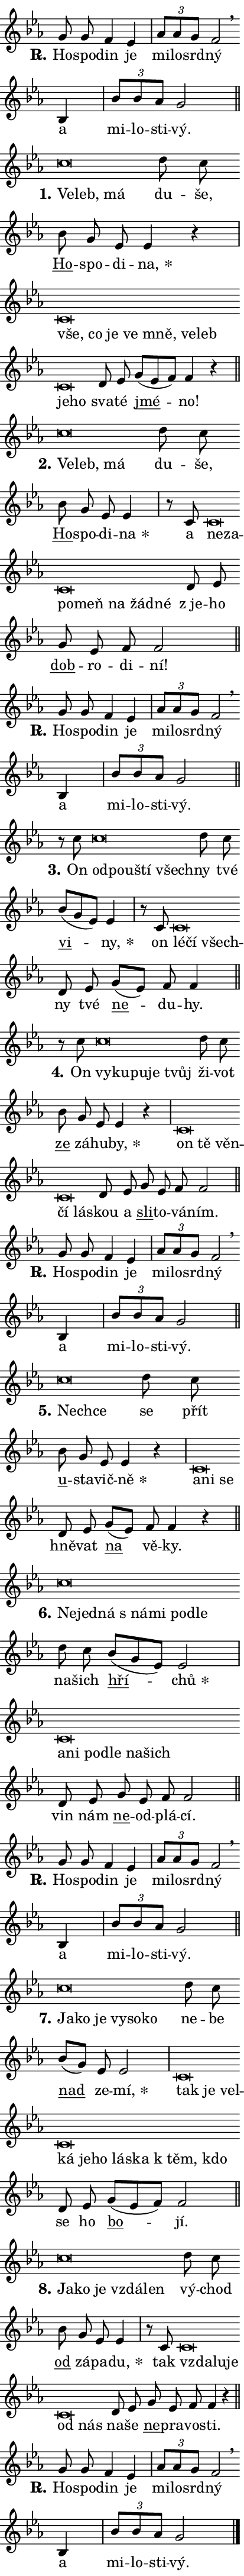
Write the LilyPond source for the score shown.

\version "2.24.0"
\header { tagline = "" }
\paper {
  indent = 0\cm
  top-margin = 0\cm
  right-margin = 0.13\cm % to fit lyric hyphens
  bottom-margin = 0\cm
  left-margin = 0\cm
  paper-width = 7\cm
  page-breaking = #ly:one-page-breaking
  system-system-spacing.basic-distance = #11
  score-system-spacing.basic-distance = #11
  ragged-last = ##f
}


%% Author: Thomas Morley
%% https://lists.gnu.org/archive/html/lilypond-user/2020-05/msg00002.html
#(define (line-position grob)
"Returns position of @var[grob} in current system:
   @code{'start}, if at first time-step
   @code{'end}, if at last time-step
   @code{'middle} otherwise
"
  (let* ((col (ly:item-get-column grob))
         (ln (ly:grob-object col 'left-neighbor))
         (rn (ly:grob-object col 'right-neighbor))
         (col-to-check-left (if (ly:grob? ln) ln col))
         (col-to-check-right (if (ly:grob? rn) rn col))
         (break-dir-left
           (and
             (ly:grob-property col-to-check-left 'non-musical #f)
             (ly:item-break-dir col-to-check-left)))
         (break-dir-right
           (and
             (ly:grob-property col-to-check-right 'non-musical #f)
             (ly:item-break-dir col-to-check-right))))
        (cond ((eqv? 1 break-dir-left) 'start)
              ((eqv? -1 break-dir-right) 'end)
              (else 'middle))))

#(define (tranparent-at-line-position vctor)
  (lambda (grob)
  "Relying on @code{line-position} select the relevant enry from @var{vctor}.
Used to determine transparency,"
    (case (line-position grob)
      ((end) (not (vector-ref vctor 0)))
      ((middle) (not (vector-ref vctor 1)))
      ((start) (not (vector-ref vctor 2))))))

noteHeadBreakVisibility =
#(define-music-function (break-visibility)(vector?)
"Makes @code{NoteHead}s transparent relying on @var{break-visibility}"
#{
  \override NoteHead.transparent =
    #(tranparent-at-line-position break-visibility)
#})

#(define delete-ledgers-for-transparent-note-heads
  (lambda (grob)
    "Reads whether a @code{NoteHead} is transparent.
If so this @code{NoteHead} is removed from @code{'note-heads} from
@var{grob}, which is supposed to be @code{LedgerLineSpanner}.
As a result ledgers are not printed for this @code{NoteHead}"
    (let* ((nhds-array (ly:grob-object grob 'note-heads))
           (nhds-list
             (if (ly:grob-array? nhds-array)
                 (ly:grob-array->list nhds-array)
                 '()))
           ;; Relies on the transparent-property being done before
           ;; Staff.LedgerLineSpanner.after-line-breaking is executed.
           ;; This is fragile ...
           (to-keep
             (remove
               (lambda (nhd)
                 (ly:grob-property nhd 'transparent #f))
               nhds-list)))
      ;; TODO find a better method to iterate over grob-arrays, similiar
      ;; to filter/remove etc for lists
      ;; For now rebuilt from scratch
      (set! (ly:grob-object grob 'note-heads)  '())
      (for-each
        (lambda (nhd)
          (ly:pointer-group-interface::add-grob grob 'note-heads nhd))
        to-keep))))

squashNotes = {
  \override NoteHead.X-extent = #'(-0.2 . 0.2)
  \override NoteHead.Y-extent = #'(-0.75 . 0)
  \override NoteHead.stencil =
    #(lambda (grob)
       (let ((pos (ly:grob-property grob 'staff-position)))
         (begin
           (if (< pos -7) (display "ERROR: Lower brevis then expected\n") (display "OK: Expected brevis position\n"))
           (if (<= pos -6) ly:text-interface::print ly:note-head::print))))
}
unSquashNotes = {
  \revert NoteHead.X-extent
  \revert NoteHead.Y-extent
  \revert NoteHead.stencil
}

hideNotes = \noteHeadBreakVisibility #begin-of-line-visible
unHideNotes = \noteHeadBreakVisibility #all-visible

% work-around for resetting accidentals
% https://lilypond.org/doc/v2.23/Documentation/notation/displaying-rhythms#unmetered-music
cadenzaMeasure = {
  \cadenzaOff
  \partial 1024 s1024
  \cadenzaOn
}

#(define-markup-command (accent layout props text) (markup?)
  "Underline accented syllable"
  (interpret-markup layout props
    #{\markup \override #'(offset . 4.3) \underline { #text }#}))

responsum = \markup \concat {
  "R" \hspace #-1.05 \path #0.1 #'((moveto 0 0.07) (lineto 0.9 0.8)) \hspace #0.05 "."
}

spaceSize = #0.6828661417322834 % exact space size for TeX Gyre Schola

\layout {
  \context {
    \Staff
    \remove "Time_signature_engraver"
    \override LedgerLineSpanner.after-line-breaking = #delete-ledgers-for-transparent-note-heads
  }
  \context {
    \Lyrics {
      \override LyricSpace.minimum-distance = \spaceSize
      \override LyricText.font-name = #"TeX Gyre Schola"
      \override LyricText.font-size = 1
      \override StanzaNumber.font-name = #"TeX Gyre Schola Bold"
      \override StanzaNumber.font-size = 1
    }
  }
  \context {
    \Score 
    \override NoteHead.text =
      #(lambda (grob) 
        (let ((pos (ly:grob-property grob 'staff-position)))
          #{\markup {
            \combine
              \halign #-0.55 \raise #(if (= pos -6) 0 0.5) \override #'(thickness . 2) \draw-line #'(3.2 . 0)
              \musicglyph "noteheads.sM1"
          }#}))
  }
}

% magnetic-lyrics.ily
%
%   written by
%     Jean Abou Samra <jean@abou-samra.fr>
%     Werner Lemberg <wl@gnu.org>
%
%   adapted by
%     Jiri Hon <jiri.hon@gmail.com>
%
% Version 2022-Apr-15

% https://www.mail-archive.com/lilypond-user@gnu.org/msg149350.html

#(define (Left_hyphen_pointer_engraver context)
   "Collect syllable-hyphen-syllable occurrences in lyrics and store
them in properties.  This engraver only looks to the left.  For
example, if the lyrics input is @code{foo -- bar}, it does the
following.

@itemize @bullet
@item
Set the @code{text} property of the @code{LyricHyphen} grob between
@q{foo} and @q{bar} to @code{foo}.

@item
Set the @code{left-hyphen} property of the @code{LyricText} grob with
text @q{foo} to the @code{LyricHyphen} grob between @q{foo} and
@q{bar}.
@end itemize

Use this auxiliary engraver in combination with the
@code{lyric-@/text::@/apply-@/magnetic-@/offset!} hook."
   (let ((hyphen #f)
         (text #f))
     (make-engraver
      (acknowledgers
       ((lyric-syllable-interface engraver grob source-engraver)
        (set! text grob)))
      (end-acknowledgers
       ((lyric-hyphen-interface engraver grob source-engraver)
        ;(when (not (grob::has-interface grob 'lyric-space-interface))
          (set! hyphen grob)));)
      ((stop-translation-timestep engraver)
       (when (and text hyphen)
         (ly:grob-set-object! text 'left-hyphen hyphen))
       (set! text #f)
       (set! hyphen #f)))))

#(define (lyric-text::apply-magnetic-offset! grob)
   "If the space between two syllables is less than the value in
property @code{LyricText@/.details@/.squash-threshold}, move the right
syllable to the left so that it gets concatenated with the left
syllable.

Use this function as a hook for
@code{LyricText@/.after-@/line-@/breaking} if the
@code{Left_@/hyphen_@/pointer_@/engraver} is active."
   (let ((hyphen (ly:grob-object grob 'left-hyphen #f)))
     (when hyphen
       (let ((left-text (ly:spanner-bound hyphen LEFT)))
         (when (grob::has-interface left-text 'lyric-syllable-interface)
           (let* ((common (ly:grob-common-refpoint grob left-text X))
                  (this-x-ext (ly:grob-extent grob common X))
                  (left-x-ext
                   (begin
                     ;; Trigger magnetism for left-text.
                     (ly:grob-property left-text 'after-line-breaking)
                     (ly:grob-extent left-text common X)))
                  ;; `delta` is the gap width between two syllables.
                  (delta (- (interval-start this-x-ext)
                            (interval-end left-x-ext)))
                  (details (ly:grob-property grob 'details))
                  (threshold (assoc-get 'squash-threshold details 0.2)))
             (when (< delta threshold)
               (let* (;; We have to manipulate the input text so that
                      ;; ligatures crossing syllable boundaries are not
                      ;; disabled.  For languages based on the Latin
                      ;; script this is essentially a beautification.
                      ;; However, for non-Western scripts it can be a
                      ;; necessity.
                      (lt (ly:grob-property left-text 'text))
                      (rt (ly:grob-property grob 'text))
                      (is-space (grob::has-interface hyphen 'lyric-space-interface))
                      (space (if is-space " " ""))
                      (extra-delta (if is-space spaceSize 0))
                      ;; Append new syllable.
                      (ltrt-space (if (and (string? lt) (string? rt))
                                (string-append lt space rt)
                                (make-concat-markup (list lt space rt))))
                      ;; Right-align `ltrt` to the right side.
                      (ltrt-space-markup (grob-interpret-markup
                               grob
                               (make-translate-markup
                                (cons (interval-length this-x-ext) 0)
                                (make-right-align-markup ltrt-space)))))
                 (begin
                   ;; Don't print `left-text`.
                   (ly:grob-set-property! left-text 'stencil #f)
                   ;; Set text and stencil (which holds all collected
                   ;; syllables so far) and shift it to the left.
                   (ly:grob-set-property! grob 'text ltrt-space)
                   (ly:grob-set-property! grob 'stencil ltrt-space-markup)
                   (ly:grob-translate-axis! grob (- (- delta extra-delta)) X))))))))))


#(define (lyric-hyphen::displace-bounds-first grob)
   ;; Make very sure this callback isn't triggered too early.
   (let ((left (ly:spanner-bound grob LEFT))
         (right (ly:spanner-bound grob RIGHT)))
     (ly:grob-property left 'after-line-breaking)
     (ly:grob-property right 'after-line-breaking)
     (ly:lyric-hyphen::print grob)))

squashThreshold = #0.4

\layout {
  \context {
    \Lyrics
    \consists #Left_hyphen_pointer_engraver
    \override LyricText.after-line-breaking =
      #lyric-text::apply-magnetic-offset!
    \override LyricHyphen.stencil = #lyric-hyphen::displace-bounds-first
    \override LyricText.details.squash-threshold = \squashThreshold
    \override LyricHyphen.minimum-distance = 0
    \override LyricHyphen.minimum-length = \squashThreshold
  }
}

squashText = \override LyricText.details.squash-threshold = 9999
unSquashText = \override LyricText.details.squash-threshold = \squashThreshold

leftText = \override LyricText.self-alignment-X = #LEFT
unLeftText = \revert LyricText.self-alignment-X

starOffset = #(lambda (grob) 
                (let ((x_offset (ly:self-alignment-interface::aligned-on-x-parent grob)))
                  (if (= x_offset 0) 0 (+ x_offset 1.2))))

star = #(define-music-function (syllable)(string?)
"Append star separator at the end of a syllable"
#{
  \once \override LyricText.X-offset = #starOffset
  \lyricmode { \markup {
    #syllable
    \override #'((font-name . "TeX Gyre Schola Bold")) \hspace #0.2 \lower #0.65 \larger "*"
  } }
#})

starAccent = #(define-music-function (syllable)(string?)
"Append star separator at the end of a syllable and make accent"
#{
  \once \override LyricText.X-offset = #starOffset
  \lyricmode { \markup {
    \accent #syllable
    \override #'((font-name . "TeX Gyre Schola Bold")) \hspace #0.2 \lower #0.65 \larger "*"
  } }
#})

breath = #(define-music-function (syllable)(string?)
"Append breathing indicator at the end of a syllable"
#{
  \lyricmode { \markup { #syllable "+" } }
#})

optionalBreath = #(define-music-function (syllable)(string?)
"Append optional breathing indicator at the end of a syllable"
#{
  \lyricmode { \markup { #syllable "(+)" } }
#})


\score {
    <<
        \new Voice = "melody" { \cadenzaOn \key es \major \relative { g'8 g f4 es \cadenzaMeasure \bar "|" \tuplet 3/2 { as8[ as g] } f2 \breathe \bar "" bes,4 \cadenzaMeasure \bar "|" \tuplet 3/2 {bes'8[ bes as] } g2 \cadenzaMeasure \bar "||" \break } }
        \new Lyrics \lyricsto "melody" { \lyricmode { \set stanza = \responsum
Ho -- spo -- din je mi -- lo -- srd -- ný a mi -- lo -- sti -- vý. } }
    >>
    \layout {}
}

\score {
    <<
        \new Voice = "melody" { \cadenzaOn \key es \major \relative { \squashNotes c''\breve*1/16 \hideNotes \breve*1/16 \breve*1/16 \bar "" \unHideNotes \unSquashNotes d8 c \bar "" bes g es es4 r \cadenzaMeasure \bar "|" \squashNotes c\breve*1/16 \hideNotes \breve*1/16 \bar "" \breve*1/16 \bar "" \breve*1/16 \bar "" \breve*1/16 \bar "" \breve*1/16 \bar "" \breve*1/16 \bar "" \breve*1/16 \breve*1/16 \bar "" \unHideNotes \unSquashNotes d8 es \bar "" g[( es f)] f4 r \cadenzaMeasure \bar "||" \break } }
        \new Lyrics \lyricsto "melody" { \lyricmode { \set stanza = "1."
\leftText Ve -- \squashText leb, má \unLeftText \unSquashText du -- še, \markup \accent Ho -- spo -- di -- \star na, \leftText vše, \squashText co je ve mně, ve -- leb je -- ho \unLeftText \unSquashText sva -- té \markup \accent jmé -- no! } }
    >>
    \layout {}
}

\score {
    <<
        \new Voice = "melody" { \cadenzaOn \key es \major \relative { \squashNotes c''\breve*1/16 \hideNotes \breve*1/16 \breve*1/16 \bar "" \unHideNotes \unSquashNotes d8 c \bar "" bes g es es4 \cadenzaMeasure \bar "|" r8 c \squashNotes c\breve*1/16 \hideNotes \breve*1/16 \bar "" \breve*1/16 \bar "" \breve*1/16 \bar "" \breve*1/16 \bar "" \breve*1/16 \breve*1/16 \bar "" \unHideNotes \unSquashNotes d8 es \bar "" g es f f2 \cadenzaMeasure \bar "||" \break } }
        \new Lyrics \lyricsto "melody" { \lyricmode { \set stanza = "2."
\leftText Ve -- \squashText leb, má \unLeftText \unSquashText du -- še, \markup \accent Ho -- spo -- di -- \star na a \leftText ne -- \squashText za -- po -- meň na žád -- né \unLeftText \unSquashText "z je" -- ho \markup \accent dob -- ro -- di -- ní! } }
    >>
    \layout {}
}

\score {
    <<
        \new Voice = "melody" { \cadenzaOn \key es \major \relative { g'8 g f4 es \cadenzaMeasure \bar "|" \tuplet 3/2 { as8[ as g] } f2 \breathe \bar "" bes,4 \cadenzaMeasure \bar "|" \tuplet 3/2 {bes'8[ bes as] } g2 \cadenzaMeasure \bar "||" \break } }
        \new Lyrics \lyricsto "melody" { \lyricmode { \set stanza = \responsum
Ho -- spo -- din je mi -- lo -- srd -- ný a mi -- lo -- sti -- vý. } }
    >>
    \layout {}
}

\score {
    <<
        \new Voice = "melody" { \cadenzaOn \key es \major \relative { r8 c'' \squashNotes c\breve*1/16 \hideNotes \breve*1/16 \bar "" \breve*1/16 \breve*1/16 \bar "" \unHideNotes \unSquashNotes d8 c \bar "" bes[( g es)] es4 \cadenzaMeasure \bar "|" r8 c \squashNotes c\breve*1/16 \hideNotes \breve*1/16 \breve*1/16 \bar "" \unHideNotes \unSquashNotes d8 es \bar "" g[( es)] f f4 \cadenzaMeasure \bar "||" \break } }
        \new Lyrics \lyricsto "melody" { \lyricmode { \set stanza = "3."
On \leftText od -- \squashText pou -- ští všech -- \unLeftText \unSquashText ny tvé \markup \accent vi -- \star ny, on \leftText lé -- \squashText čí všech -- \unLeftText \unSquashText ny tvé \markup \accent ne -- du -- hy. } }
    >>
    \layout {}
}

\score {
    <<
        \new Voice = "melody" { \cadenzaOn \key es \major \relative { r8 c'' \squashNotes c\breve*1/16 \hideNotes \breve*1/16 \bar "" \breve*1/16 \bar "" \breve*1/16 \breve*1/16 \bar "" \unHideNotes \unSquashNotes d8 c \bar "" bes g es es4 r \cadenzaMeasure \bar "|" \squashNotes c\breve*1/16 \hideNotes \breve*1/16 \bar "" \breve*1/16 \bar "" \breve*1/16 \breve*1/16 \bar "" \unHideNotes \unSquashNotes d8 es \bar "" g es f f2 \cadenzaMeasure \bar "||" \break } }
        \new Lyrics \lyricsto "melody" { \lyricmode { \set stanza = "4."
On \leftText vy -- \squashText ku -- pu -- je tvůj \unLeftText \unSquashText ži -- vot \markup \accent ze zá -- hu -- \star by, \leftText on \squashText tě věn -- čí lá -- \unLeftText \unSquashText skou a \markup \accent sli -- to -- vá -- ním. } }
    >>
    \layout {}
}

\score {
    <<
        \new Voice = "melody" { \cadenzaOn \key es \major \relative { g'8 g f4 es \cadenzaMeasure \bar "|" \tuplet 3/2 { as8[ as g] } f2 \breathe \bar "" bes,4 \cadenzaMeasure \bar "|" \tuplet 3/2 {bes'8[ bes as] } g2 \cadenzaMeasure \bar "||" \break } }
        \new Lyrics \lyricsto "melody" { \lyricmode { \set stanza = \responsum
Ho -- spo -- din je mi -- lo -- srd -- ný a mi -- lo -- sti -- vý. } }
    >>
    \layout {}
}

\score {
    <<
        \new Voice = "melody" { \cadenzaOn \key es \major \relative { \squashNotes c''\breve*1/16 \hideNotes \breve*1/16 \bar "" \unHideNotes \unSquashNotes d8 c \bar "" bes g es es4 r \cadenzaMeasure \bar "|" \squashNotes c\breve*1/16 \hideNotes \breve*1/16 \breve*1/16 \bar "" \unHideNotes \unSquashNotes d8 es \bar "" g[( es)] f f4 r \cadenzaMeasure \bar "||" \break } }
        \new Lyrics \lyricsto "melody" { \lyricmode { \set stanza = "5."
\leftText Nech -- \squashText ce \unLeftText \unSquashText se přít \markup \accent u -- sta -- vič -- \star ně \leftText a -- \squashText ni se \unLeftText \unSquashText hně -- vat \markup \accent na vě -- ky. } }
    >>
    \layout {}
}

\score {
    <<
        \new Voice = "melody" { \cadenzaOn \key es \major \relative { \squashNotes c''\breve*1/16 \hideNotes \breve*1/16 \bar "" \breve*1/16 \bar "" \breve*1/16 \bar "" \breve*1/16 \bar "" \breve*1/16 \breve*1/16 \bar "" \unHideNotes \unSquashNotes d8 c \bar "" bes[( g es)] es2 \cadenzaMeasure \bar "|" \squashNotes c\breve*1/16 \hideNotes \breve*1/16 \bar "" \breve*1/16 \bar "" \breve*1/16 \bar "" \breve*1/16 \breve*1/16 \bar "" \unHideNotes \unSquashNotes d8 es \bar "" g es f f2 \cadenzaMeasure \bar "||" \break } }
        \new Lyrics \lyricsto "melody" { \lyricmode { \set stanza = "6."
\leftText Ne -- \squashText jed -- ná "s ná" -- mi po -- dle \unLeftText \unSquashText na -- šich \markup \accent hří -- \star chů \leftText a -- \squashText ni po -- dle na -- šich \unLeftText \unSquashText vin nám \markup \accent ne -- od -- plá -- cí. } }
    >>
    \layout {}
}

\score {
    <<
        \new Voice = "melody" { \cadenzaOn \key es \major \relative { g'8 g f4 es \cadenzaMeasure \bar "|" \tuplet 3/2 { as8[ as g] } f2 \breathe \bar "" bes,4 \cadenzaMeasure \bar "|" \tuplet 3/2 {bes'8[ bes as] } g2 \cadenzaMeasure \bar "||" \break } }
        \new Lyrics \lyricsto "melody" { \lyricmode { \set stanza = \responsum
Ho -- spo -- din je mi -- lo -- srd -- ný a mi -- lo -- sti -- vý. } }
    >>
    \layout {}
}

\score {
    <<
        \new Voice = "melody" { \cadenzaOn \key es \major \relative { \squashNotes c''\breve*1/16 \hideNotes \breve*1/16 \bar "" \breve*1/16 \bar "" \breve*1/16 \bar "" \breve*1/16 \breve*1/16 \bar "" \unHideNotes \unSquashNotes d8 c \bar "" bes[( g)] es es2 \cadenzaMeasure \bar "|" \squashNotes c\breve*1/16 \hideNotes \breve*1/16 \bar "" \breve*1/16 \bar "" \breve*1/16 \bar "" \breve*1/16 \bar "" \breve*1/16 \bar "" \breve*1/16 \bar "" \breve*1/16 \bar "" \breve*1/16 \breve*1/16 \bar "" \unHideNotes \unSquashNotes d8 es \bar "" g[( es f)] f2 \cadenzaMeasure \bar "||" \break } }
        \new Lyrics \lyricsto "melody" { \lyricmode { \set stanza = "7."
\leftText Ja -- \squashText ko je vy -- so -- ko \unLeftText \unSquashText ne -- be \markup \accent nad ze -- \star mí, \leftText tak \squashText je vel -- ká je -- ho lá -- ska "k těm," kdo \unLeftText \unSquashText se ho \markup \accent bo -- jí. } }
    >>
    \layout {}
}

\score {
    <<
        \new Voice = "melody" { \cadenzaOn \key es \major \relative { \squashNotes c''\breve*1/16 \hideNotes \breve*1/16 \bar "" \breve*1/16 \bar "" \breve*1/16 \breve*1/16 \bar "" \unHideNotes \unSquashNotes d8 c \bar "" bes g es es4 \cadenzaMeasure \bar "|" r8 c \squashNotes c\breve*1/16 \hideNotes \breve*1/16 \bar "" \breve*1/16 \bar "" \breve*1/16 \breve*1/16 \bar "" \unHideNotes \unSquashNotes d8 es \bar "" g es f f4 r \cadenzaMeasure \bar "||" \break } }
        \new Lyrics \lyricsto "melody" { \lyricmode { \set stanza = "8."
\leftText Ja -- \squashText ko je vzdá -- len \unLeftText \unSquashText vý -- chod \markup \accent od zá -- pa -- \star du, tak \leftText vzda -- \squashText lu -- je od nás \unLeftText \unSquashText na -- še \markup \accent ne -- pra -- vo -- sti. } }
    >>
    \layout {}
}

\score {
    <<
        \new Voice = "melody" { \cadenzaOn \key es \major \relative { g'8 g f4 es \cadenzaMeasure \bar "|" \tuplet 3/2 { as8[ as g] } f2 \breathe \bar "" bes,4 \cadenzaMeasure \bar "|" \tuplet 3/2 {bes'8[ bes as] } g2 \cadenzaMeasure \bar "||" \break } \bar "|." }
        \new Lyrics \lyricsto "melody" { \lyricmode { \set stanza = \responsum
Ho -- spo -- din je mi -- lo -- srd -- ný a mi -- lo -- sti -- vý. } }
    >>
    \layout {}
}
